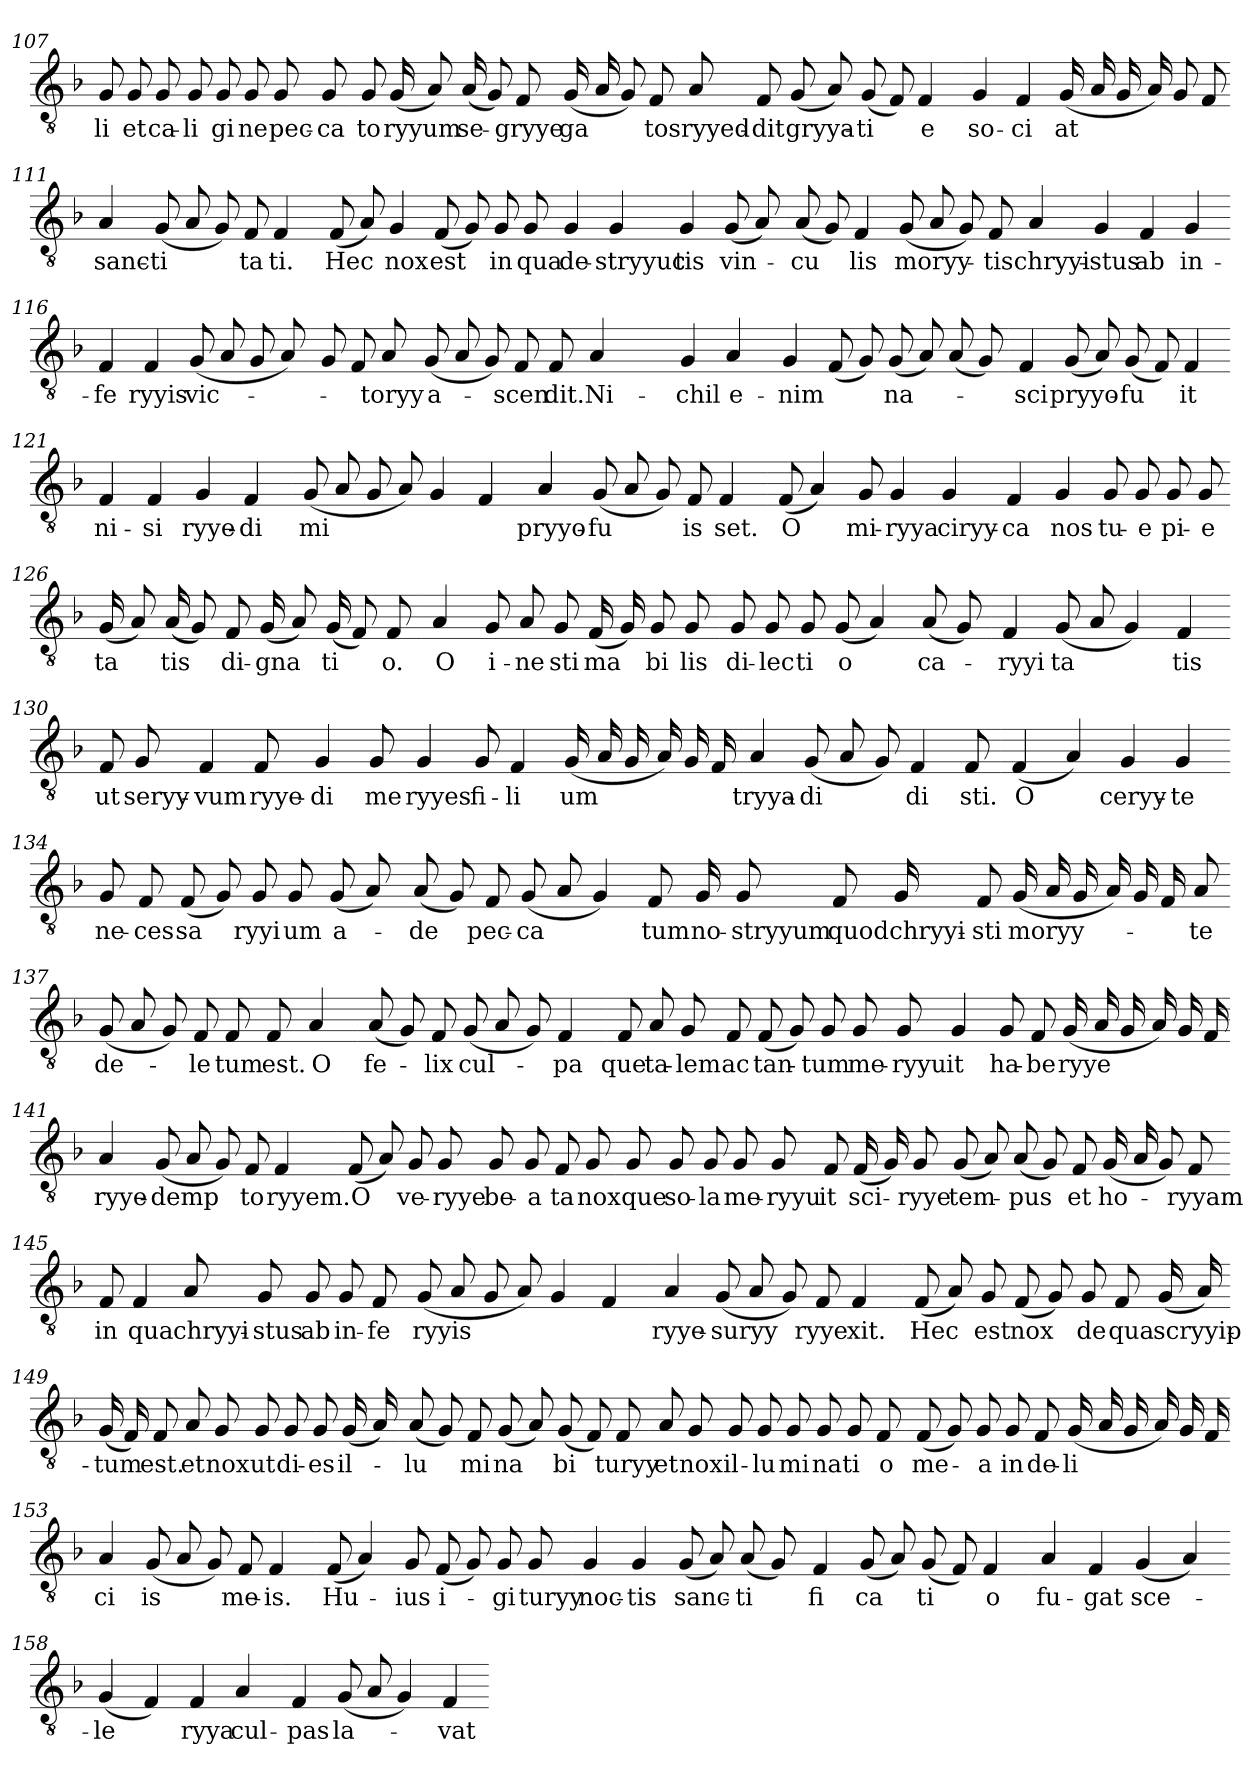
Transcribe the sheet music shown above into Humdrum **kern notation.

**kern	**text
*part1	*part1
*staff1	*staff1
*clefGv2	*
*k[b-]	*
=107	=107
8G	-li
8G	et
8G	ca-
8G	li
8G	gi
8G	-ne
8G	pec-
8G	ca
=108-	=108-
8G	to
(16G	-ryyum
8A)	.
(16A	se-
8G)	.
8F	gryye
(16G	ga
16A	.
8G)	.
8F	-tos
=109-	=109-
8A	ryyed-
8F	-dit
(8G	gryya-
8A)	.
(8G	ti
8F)	.
4F	-e
=110-	=110-
4G	so-
4F	ci
(16G	-at
16A	.
16G	.
16A)	.
8G	.
8F	.
=111-	=111-
4A	sanc-
(8G	ti
8A	.
8G)	.
8F	ta
4F	-ti.
=112-	=112-
(8F	Hec
8A)	.
4G	nox
(8F	est
8G)	.
8G	in
8G	qua
=113-	=113-
4G	de-
4G	stryyuc
4G	-tis
(8G	vin-
8A)	.
=114-	=114-
(8A	cu
8G)	.
4F	-lis
(8G	moryy-
8A	.
8G)	.
8F	-tis
=115-	=115-
4A	chryyi-
4G	-stus
4F	ab
4G	in-
=116-	=116-
4F	fe
4F	-ryyis
(8G	vic-
8A	.
8G	.
8A)	.
=117-	=117-
8G	.
8F	.
8A	-toryy
(8G	a-
8A	.
8G)	.
8F	scen
8F	-dit.
=118-	=118-
4A	Ni-
4ryy	.
4G	-chil
4A	e-
=119-	=119-
4G	-nim
(8F	.
8G)	.
(8G	na-
8A)	.
(8A	.
8G)	.
=120-	=120-
4F	-sci
(8G	pryyo-
8A)	.
(8G	fu
8F)	.
4F	-it
=121-	=121-
4F	ni-
4F	-si
4G	ryye-
4F	di
=122-	=122-
(8G	-mi
8A	.
8G	.
8A)	.
4G	.
4F	.
=123-	=123-
4A	pryyo-
(8G	fu
8A	.
8G)	.
8F	is
4F	-set.
=124-	=124-
(8F	O
4A)	.
8G	mi-
4G	-ryya
4G	ciryy-
=125-	=125-
4F	-ca
4G	nos
8G	tu-
8G	-e
8G	pi-
8G	e
=126-	=126-
(16G	ta
8A)	.
(16A	-tis
8G)	.
8F	di-
(16G	gna
8A)	.
(16G	ti
8F)	.
8F	-o.
=127-	=127-
4A	O
8G	i-
8A	ne
8G	sti
(16F	ma
16G)	.
8G	bi
8G	-lis
=128-	=128-
8G	di-
8G	lec
8G	ti
(8G	-o
4A)	.
(8A	ca-
8G)	.
=129-	=129-
4F	ryyi
(8G	ta
8A	.
4G)	.
4F	-tis
=130-	=130-
8F	ut
8G	seryy-
4F	-vum
8F	ryye-
4G	di
8G	me
=131-	=131-
4G	-ryyes
8G	fi-
4F	li
(16G	-um
16A	.
16G	.
16A)	.
16G	.
16F	.
=132-	=132-
4A	tryya-
(8G	di
8A	.
8G)	.
4F	di
8F	-sti.
=133-	=133-
(4F	O
4A)	.
4G	ceryy-
4G	-te
=134-	=134-
8G	ne-
8F	ces
(8F	sa
8G)	.
8G	ryyi
8G	-um
(8G	a-
8A)	.
=135-	=135-
(8A	-de
8G)	.
8F	pec-
(8G	ca
8A	.
4G)	.
8F	-tum
=136-	=136-
16G	no-
8G	-stryyum
8F	quod
16G	chryyi-
8F	-sti
(16G	moryy-
16A	.
16G	.
16A)	.
16G	.
16F	.
8A	-te
=137-	=137-
(8G	de-
8A	.
8G)	.
8F	le
8F	-tum
8F	est.
4A	O
=138-	=138-
(8A	fe-
8G)	.
8F	-lix
(8G	cul-
8A	.
8G)	.
4F	-pa
=139-	=139-
8F	que
8A	ta-
8G	-lem
8F	ac
(8F	tan-
8G)	.
8G	-tum
8G	me-
=140-	=140-
8G	ryyu
4G	-it
8G	ha-
8F	be
(16G	-ryye
16A	.
16G	.
16A)	.
16G	.
16F	.
=141-	=141-
4A	ryye-
(8G	demp
8A	.
8G)	.
8F	to
4F	-ryyem.
=142-	=142-
(8F	O
8A)	.
8G	ve-
8G	-ryye
8G	be-
8G	a
8F	-ta
8G	nox
=143-	=143-
8G	que
8G	so-
8G	-la
8G	me-
8G	ryyu
8F	-it
(16F	sci-
16G)	.
8G	-ryye
=144-	=144-
(8G	tem-
8A)	.
(8A	-pus
8G)	.
8F	et
(16G	ho-
16A	.
8G)	.
8F	-ryyam
=145-	=145-
8F	in
4F	qua
8A	chryyi-
8G	-stus
8G	ab
8G	in-
8F	fe
=146-	=146-
(8G	-ryyis
8A	.
8G	.
8A)	.
4G	.
4F	.
=147-	=147-
4A	ryye-
(8G	suryy
8A	.
8G)	.
8F	ryye
4F	-xit.
=148-	=148-
(8F	Hec
8A)	.
8G	est
(8F	nox
8G)	.
8G	de
8F	qua
(16G	scryyip-
16A)	.
=149-	=149-
(16G	-tum
16F)	.
8F	est.
8A	et
8G	nox
8G	ut
8G	di-
8G	-es
(16G	il-
16A)	.
=150-	=150-
(8A	lu
8G)	.
8F	mi
(8G	na
8A)	.
(8G	bi
8F)	.
8F	-turyy
=151-	=151-
8A	et
8G	nox
8G	il-
8G	lu
8G	mi
8G	na
8G	ti
8F	-o
=152-	=152-
(8F	me-
8G)	.
8G	-a
8G	in
8F	de-
(16G	li
16A	.
16G	.
16A)	.
16G	.
16F	.
=153-	=153-
4A	ci
(8G	-is
8A	.
8G)	.
8F	me-
4F	-is.
=154-	=154-
(8F	Hu-
4A)	.
8G	-ius
(8F	i-
8G)	.
8G	gi
8G	-turyy
=155-	=155-
4G	noc-
4G	-tis
(8G	sanc-
8A)	.
(8A	ti
8G)	.
=156-	=156-
4F	fi
(8G	ca
8A)	.
(8G	ti
8F)	.
4F	-o
=157-	=157-
4A	fu-
4F	-gat
(4G	sce-
4A)	.
=158-	=158-
(4G	le
4F)	.
4F	-ryya
4A	cul-
=159-	=159-
4F	-pas
(8G	la-
8A	.
4G)	.
4F	-vat
=-	=-
*-	*-
